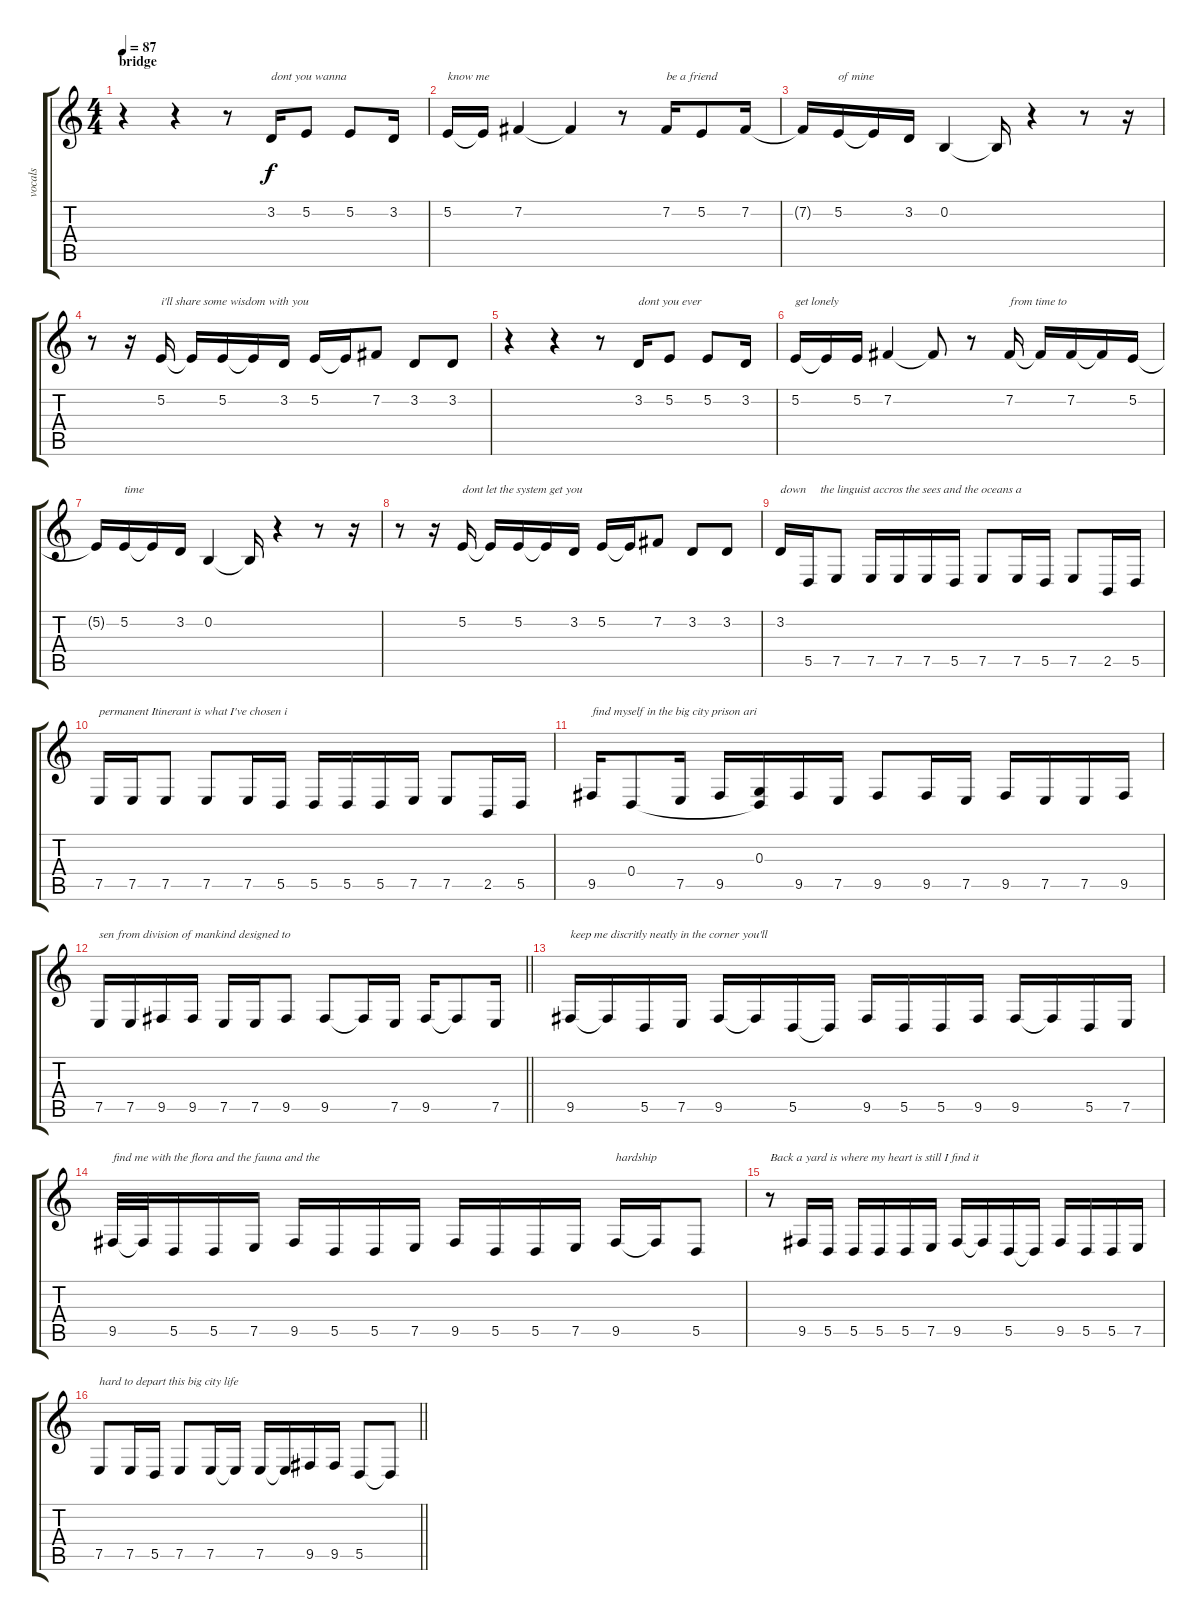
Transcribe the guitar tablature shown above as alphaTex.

\track ("vocals" "vocals") {instrument lead6voice}
\staff {score tabs}
\tuning (E4 B3 G3 D3 A2 E2) {hide}
\ts (4 4)
\section ("" "bridge")
\tempo 87
\clef g2
\ks c
r.4{dy f} r.4 r.8 3.2.16{txt "dont you wanna"} 5.2.8 5.2.8 3.2.16 |
5.2.16{txt "know me"} 5.2{t}.16 7.2.4 7.2{t}.4 r.8 7.2.16{txt "be a friend"} 5.2.8 7.2.16 |
7.2{t}.16 5.2.16{txt "of mine"} 5.2{t}.16 3.2.16 0.2.4 0.2{t}.16 r.4 r.8 r.16 |
r.8 r.16 5.2.16{txt "i'll share some wisdom with you"} 5.2{t}.16 5.2.16 5.2{t}.16 3.2.16 5.2.16 5.2{t}.16 7.2.8 3.2.8 3.2.8 |
r.4 r.4 r.8 3.2.16{txt "dont you ever"} 5.2.8 5.2.8 3.2.16 |
5.2.16{txt "get lonely"} 5.2{t}.16 5.2.16 7.2.4 7.2{t}.8 r.8 7.2.16{txt "from time to"} 7.2{t}.16 7.2.16 7.2{t}.16 5.2.16 |
5.2{t}.16 5.2.16{txt "time"} 5.2{t}.16 3.2.16 0.2.4 0.2{t}.16 r.4 r.8 r.16 |
r.8 r.16 5.2.16{txt "dont let the system get you"} 5.2{t}.16 5.2.16 5.2{t}.16 3.2.16 5.2.16 5.2{t}.16 7.2.8 3.2.8 3.2.8 |
3.2.16{txt "down"} 5.5.16{txt "    the linguist accros the sees and the oceans a"} 7.5.8 7.5.16 7.5.16 7.5.16 5.5.16 7.5.8 7.5.16 5.5.16 7.5.8 2.5.16 5.5.16 |
7.5.16{txt "permanent Itinerant is what I've chosen i"} 7.5.16 7.5.8 7.5.8 7.5.16 5.5.16 5.5.16 5.5.16 5.5.16 7.5.16 7.5.8 2.5.16 5.5.16 |
9.5.16{txt "find myself in the big city prison ari"} 0.4.8 7.5.16 9.5.16 (0.3 0.4{t}).16 9.5.16 7.5.16 9.5.8 9.5.16 7.5.16 9.5.16 7.5.16 7.5.16 9.5.16 |
\barLineRight lightlight
7.5.16{txt "sen from division of mankind designed to "} 7.5.16 9.5.16 9.5.16 7.5.16 7.5.16 9.5.8 9.5.8 9.5{t}.16 7.5.16 9.5.16 9.5{t}.8 7.5.16 |
9.5.16{txt "keep me discritly neatly in the corner you'll"} 9.5{t}.16 5.5.16 7.5.16 9.5.16 9.5{t}.16 5.5.16 5.5{t}.16 9.5.16 5.5.16 5.5.16 9.5.16 9.5.16 9.5{t}.16 5.5.16 7.5.16 |
9.5.32{txt "find me with the flora and the fauna and the"} 9.5{t}.32 5.5.16 5.5.16 7.5.16 9.5.16 5.5.16 5.5.16 7.5.16 9.5.16 5.5.16 5.5.16 7.5.16 9.5.16{txt "hardship"} 9.5{t}.16 5.5.8 |
r.8{txt "Back a yard is where my heart is still I find it"} 9.5.16 5.5.16 5.5.16 5.5.16 5.5.16 7.5.16 9.5.16 9.5{t}.16 5.5.16 5.5{t}.16 9.5.16 5.5.16 5.5.16 7.5.16 |
\barLineRight lightlight
7.5.8{txt "hard to depart this big city life"} 7.5.16 5.5.16 7.5.8 7.5.16 7.5{t}.16 7.5.16 7.5{t}.16 9.5.16 9.5.16 5.5.8 5.5{t}.8
